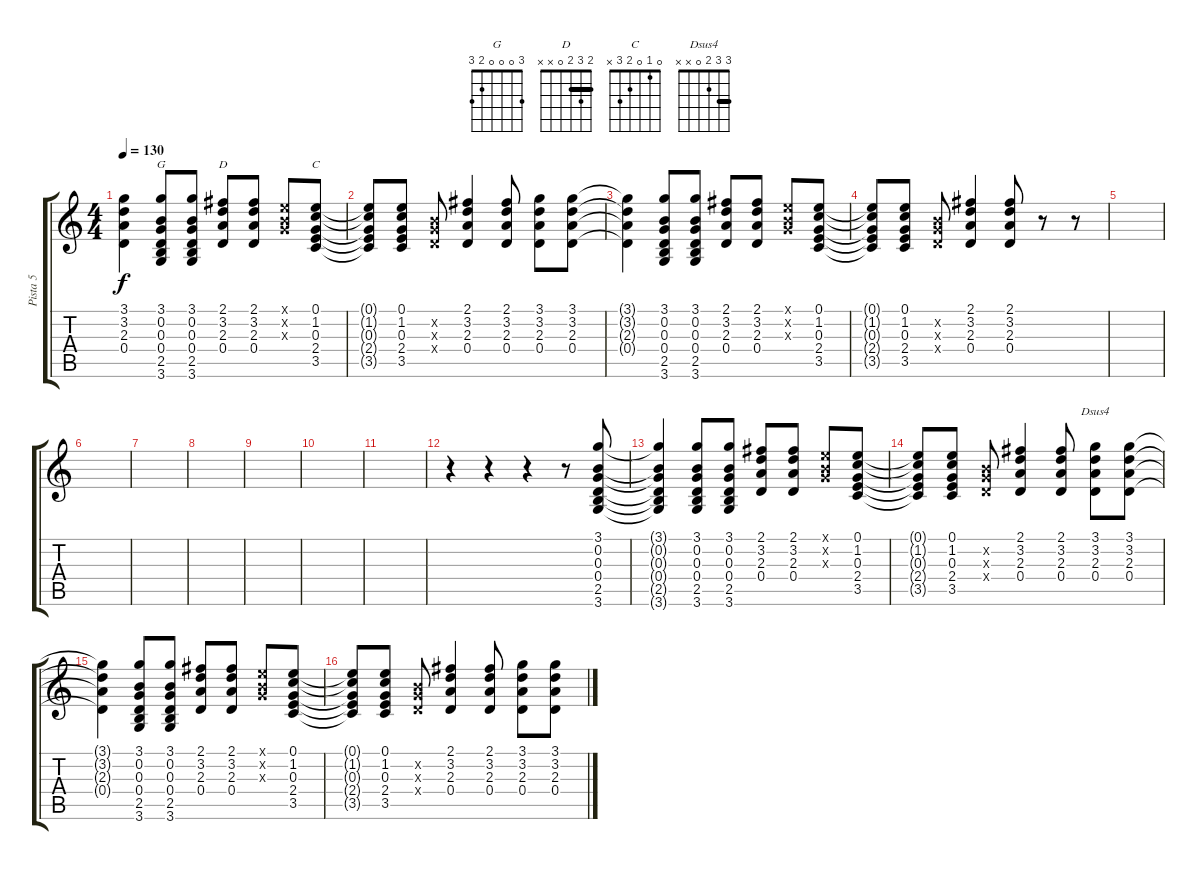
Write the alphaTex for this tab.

\track ("Pista 5" "Pista 5") {instrument overdrivenguitar}
\staff {score tabs}
\tuning (E4 B3 G3 D3 A2 E2) {hide}
\chord ("G" 3 0 0 0 2 3)
\chord ("D" 2 3 2 0 x x) {barre 2}
\chord ("C" 0 1 0 2 3 x)
\chord ("Dsus4" 3 3 2 0 x x) {barre 3}
\ts (4 4)
\tempo 130
\clef g2
\ks c
(3.1{t} 3.2{t} 2.3{t} 0.4{t}).4{dy f} (3.1 0.2 0.3 0.4 2.5 3.6).8{ch "G"} (3.1 0.2 0.3 0.4 2.5 3.6).8 (2.1 3.2 2.3 0.4).8{ch "D"} (2.1 3.2 2.3 0.4).8 (0.1{x} 0.2{x} 0.3{x}).8 (0.1 1.2 0.3 2.4 3.5).8{ch "C"} |
(0.1{t} 1.2{t} 0.3{t} 2.4{t} 3.5{t}).8 (0.1 1.2 0.3 2.4 3.5).8 (0.2{x} 0.3{x} 0.4{x}).8 (2.1 3.2 2.3 0.4).4 (2.1 3.2 2.3 0.4).8 (3.1 3.2 2.3 0.4).8 (3.1 3.2 2.3 0.4).8 |
(3.1{t} 3.2{t} 2.3{t} 0.4{t}).4 (3.1 0.2 0.3 0.4 2.5 3.6).8 (3.1 0.2 0.3 0.4 2.5 3.6).8 (2.1 3.2 2.3 0.4).8 (2.1 3.2 2.3 0.4).8 (0.1{x} 0.2{x} 0.3{x}).8 (0.1 1.2 0.3 2.4 3.5).8 |
(0.1{t} 1.2{t} 0.3{t} 2.4{t} 3.5{t}).8 (0.1 1.2 0.3 2.4 3.5).8 (0.2{x} 0.3{x} 0.4{x}).8 (2.1 3.2 2.3 0.4).4 (2.1 3.2 2.3 0.4).8 r.8 r.8 |
|
|
|
|
|
|
|
r.4 r.4 r.4 r.8 (3.1 0.2 0.3 0.4 2.5 3.6).8 |
(3.1{t} 0.2{t} 0.3{t} 0.4{t} 2.5{t} 3.6{t}).4 (3.1 0.2 0.3 0.4 2.5 3.6).8 (3.1 0.2 0.3 0.4 2.5 3.6).8 (2.1 3.2 2.3 0.4).8 (2.1 3.2 2.3 0.4).8 (0.1{x} 0.2{x} 0.3{x}).8 (0.1 1.2 0.3 2.4 3.5).8 |
(0.1{t} 1.2{t} 0.3{t} 2.4{t} 3.5{t}).8 (0.1 1.2 0.3 2.4 3.5).8 (0.2{x} 0.3{x} 0.4{x}).8 (2.1 3.2 2.3 0.4).4 (2.1 3.2 2.3 0.4).8 (3.1 3.2 2.3 0.4).8{ch "Dsus4"} (3.1 3.2 2.3 0.4).8 |
(3.1{t} 3.2{t} 2.3{t} 0.4{t}).4 (3.1 0.2 0.3 0.4 2.5 3.6).8 (3.1 0.2 0.3 0.4 2.5 3.6).8 (2.1 3.2 2.3 0.4).8 (2.1 3.2 2.3 0.4).8 (0.1{x} 0.2{x} 0.3{x}).8 (0.1 1.2 0.3 2.4 3.5).8 |
(0.1{t} 1.2{t} 0.3{t} 2.4{t} 3.5{t}).8 (0.1 1.2 0.3 2.4 3.5).8 (0.2{x} 0.3{x} 0.4{x}).8 (2.1 3.2 2.3 0.4).4 (2.1 3.2 2.3 0.4).8 (3.1 3.2 2.3 0.4).8 (3.1 3.2 2.3 0.4).8
